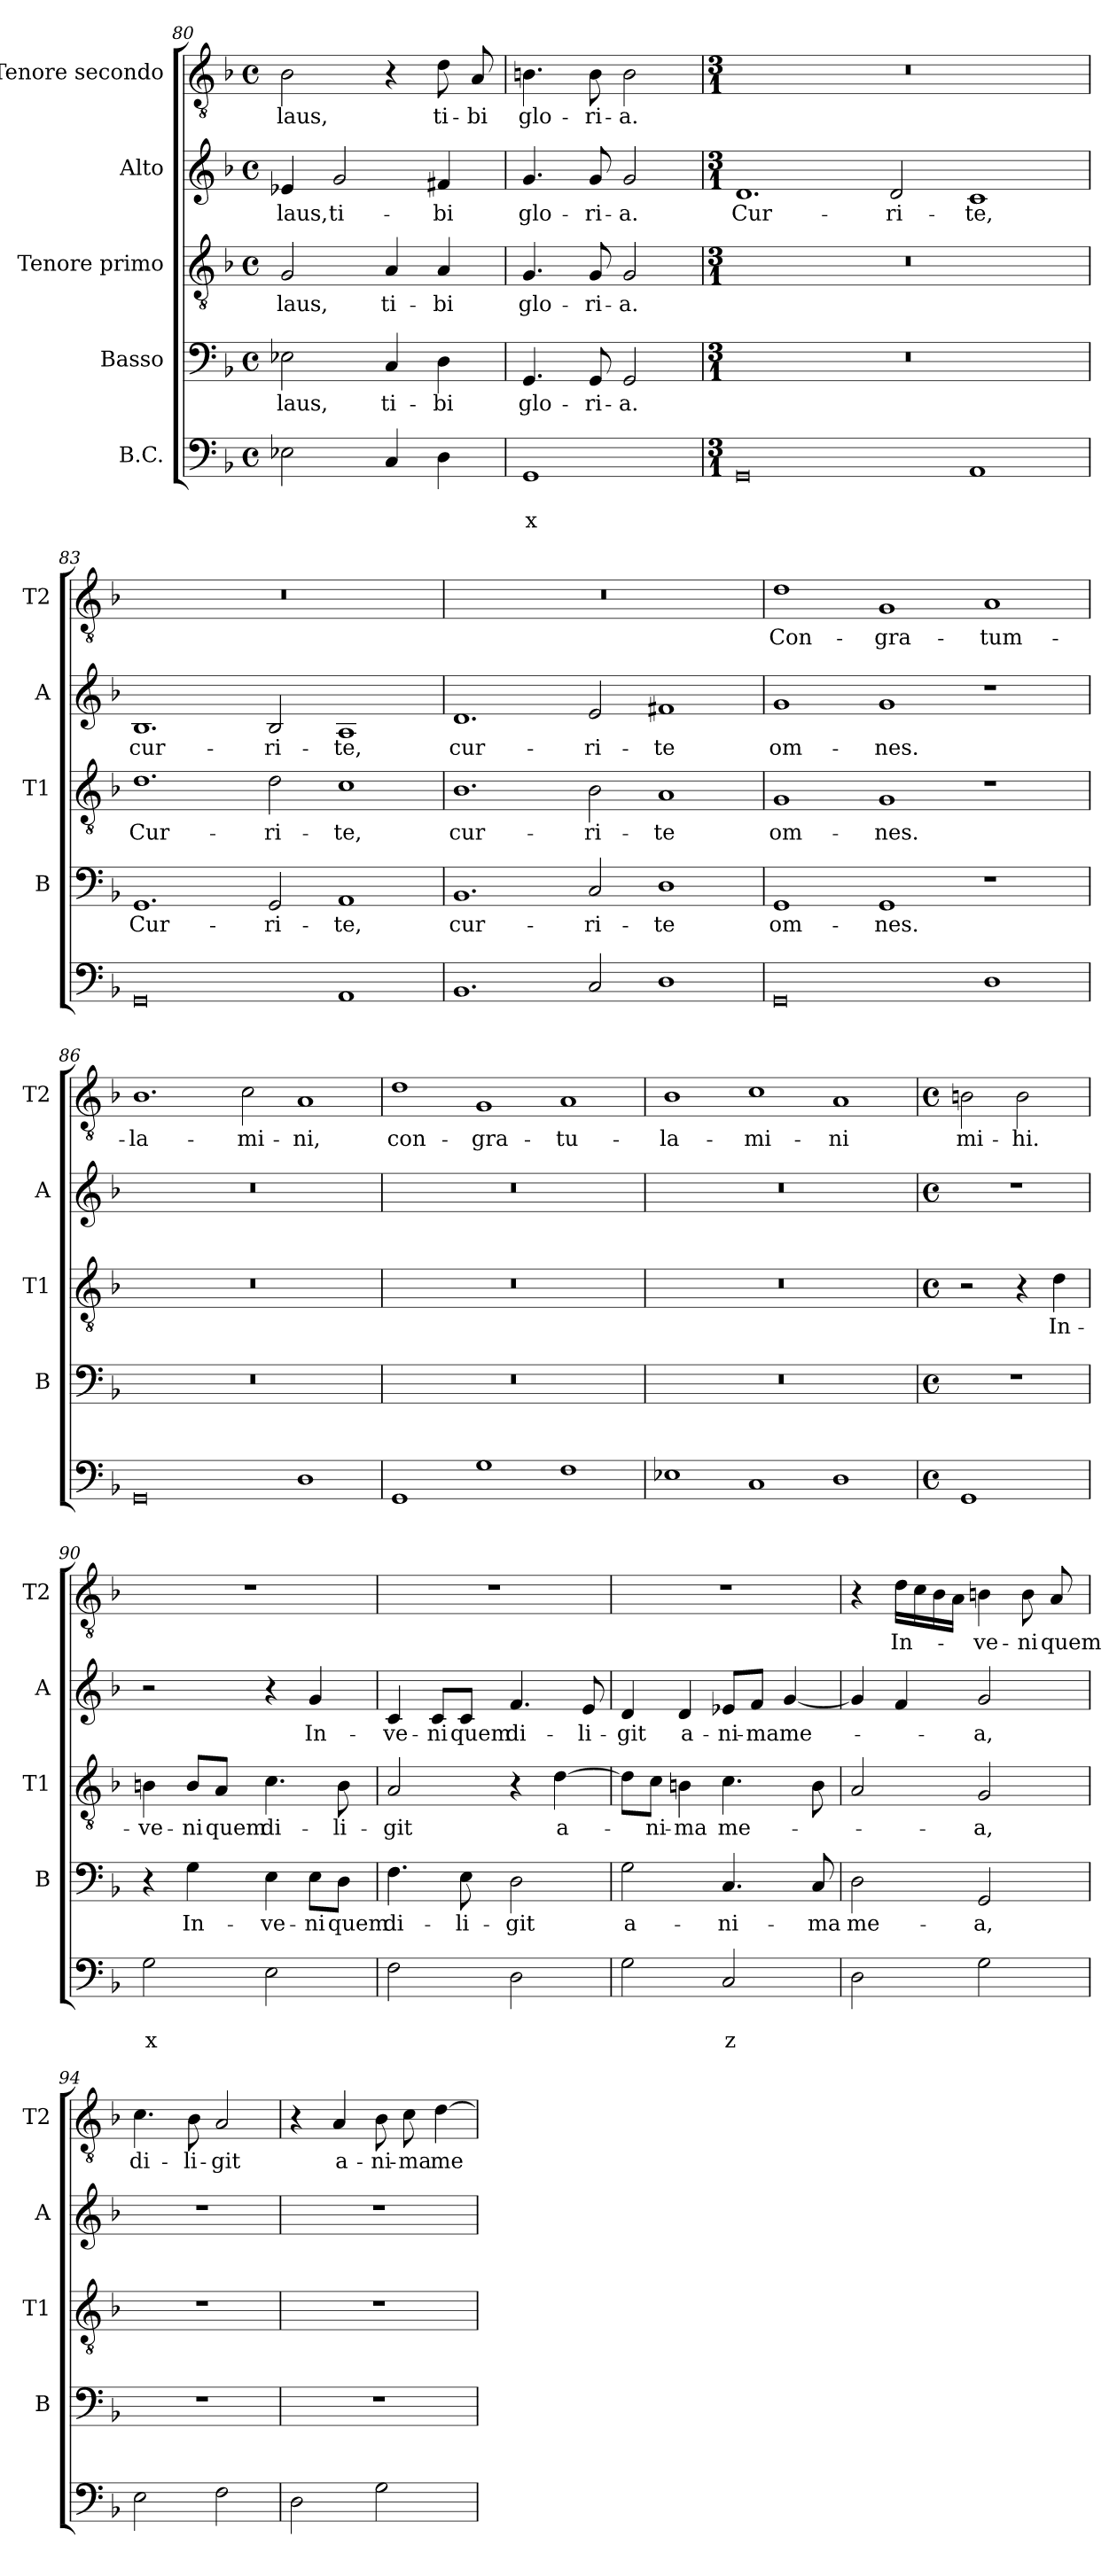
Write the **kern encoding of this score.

**kern	**text	**text	**kern	**text	**kern	**text	**kern	**text	**kern	**text
*part5	*part5	*part5	*part4	*part4	*part3	*part3	*part2	*part2	*part1	*part1
*staff5	*staff5	*staff5	*staff4	*staff4	*staff3	*staff3	*staff2	*staff2	*staff1	*staff1
*I"B.C.	*	*	*I"Basso	*	*I"Tenore primo	*	*I"Alto	*	*I"Tenore secondo	*
*	*	*	*I'B	*	*I'T1	*	*I'A	*	*I'T2	*
*clefF4	*	*	*clefF4	*	*clefGv2	*	*clefG2	*	*clefGv2	*
*k[b-]	*	*	*k[b-]	*	*k[b-]	*	*k[b-]	*	*k[b-]	*
*F:	*	*	*F:	*	*F:	*	*F:	*	*F:	*
*M4/4	*	*	*M4/4	*	*M4/4	*	*M4/4	*	*M4/4	*
*met(c)	*	*	*met(c)	*	*met(c)	*	*met(c)	*	*met(c)	*
=80	=80	=80	=80	=80	=80	=80	=80	=80	=80	=80
!	!	!	!	!LO:LY:b	!	!LO:LY:b	!	!LO:LY:b	!	!LO:LY:b
2E-X\	.	.	2E-X\	laus,	2G/	laus,	4e-X/	laus,	2B-\	laus,
!	!	!	!	!	!	!	!	!LO:LY:b	!	!
.	.	.	.	.	.	.	2g/	ti-	.	.
!	!	!	!	!LO:LY:b	!	!LO:LY:b	!	!	!	!
4C/	.	.	4C/	ti-	4A/	ti-	.	.	4r	.
!	!	!	!	!LO:LY:b	!	!LO:LY:b	!	!LO:LY:b	!	!LO:LY:b
4D\	.	.	4D\	-bi	4A/	-bi	4f#X/	-bi	8d\	ti-
!	!	!	!	!	!	!	!	!	!	!LO:LY:b
.	.	.	.	.	.	.	.	.	8A/	-bi
=81	=81	=81	=81	=81	=81	=81	=81	=81	=81	=81
!	!	!LO:LY:b	!	!LO:LY:b	!	!LO:LY:b	!	!LO:LY:b	!	!LO:LY:b
1GG	.	x	4.GG/	glo-	4.G/	glo-	4.g/	glo-	4.Bn\	glo-
!	!	!	!	!LO:LY:b	!	!LO:LY:b	!	!LO:LY:b	!	!LO:LY:b
.	.	.	8GG/	-ri-	8G/	-ri-	8g/	-ri-	8B\	-ri-
!	!	!	!	!LO:LY:b	!	!LO:LY:b	!	!LO:LY:b	!	!LO:LY:b
.	.	.	2GG/	-a.	2G/	-a.	2g/	-a.	2B\	-a.
!!LO:PB:g=z
=82	=82	=82	=82	=82	=82	=82	=82	=82	=82	=82
*M3/1	*	*	*M3/1	*	*M3/1	*	*M3/1	*	*M3/1	*
!	!	!	!	!	!	!	!	!LO:LY:b	!	!
0GG	.	.	0.r	.	0.r	.	1.d	Cur-	0.r	.
!	!	!	!	!	!	!	!	!LO:LY:b	!	!
.	.	.	.	.	.	.	2d/	-ri-	.	.
!	!	!	!	!	!	!	!	!LO:LY:b	!	!
1AA	.	.	.	.	.	.	1c	-te,	.	.
=83	=83	=83	=83	=83	=83	=83	=83	=83	=83	=83
!	!	!	!	!LO:LY:b	!	!LO:LY:b	!	!LO:LY:b	!	!
0GG	.	.	1.GG	Cur-	1.d	Cur-	1.B-	cur-	0.r	.
!	!	!	!	!LO:LY:b	!	!LO:LY:b	!	!LO:LY:b	!	!
.	.	.	2GG/	-ri-	2d\	-ri-	2B-/	-ri-	.	.
!	!	!	!	!LO:LY:b	!	!LO:LY:b	!	!LO:LY:b	!	!
1AA	.	.	1AA	-te,	1c	-te,	1A	-te,	.	.
=84	=84	=84	=84	=84	=84	=84	=84	=84	=84	=84
!	!	!	!	!LO:LY:b	!	!LO:LY:b	!	!LO:LY:b	!	!
1.BB-	.	.	1.BB-	cur-	1.B-	cur-	1.d	cur-	0.r	.
!	!	!	!	!LO:LY:b	!	!LO:LY:b	!	!LO:LY:b	!	!
2C/	.	.	2C/	-ri-	2B-\	-ri-	2e/	-ri-	.	.
!	!	!	!	!LO:LY:b	!	!LO:LY:b	!	!LO:LY:b	!	!
1D	.	.	1D	-te	1A	-te	1f#X	-te	.	.
=85	=85	=85	=85	=85	=85	=85	=85	=85	=85	=85
!	!	!	!	!LO:LY:b	!	!LO:LY:b	!	!LO:LY:b	!	!LO:LY:b
0GG	.	.	1GG	om-	1G	om-	1g	om-	1d	Con-
!	!	!	!	!LO:LY:b	!	!LO:LY:b	!	!LO:LY:b	!	!LO:LY:b
.	.	.	1GG	-nes.	1G	-nes.	1g	-nes.	1G	-gra-
!	!	!	!	!	!	!	!	!	!	!LO:LY:b
1D	.	.	1r	.	1r	.	1r	.	1A	-tum-
=86	=86	=86	=86	=86	=86	=86	=86	=86	=86	=86
!	!	!	!	!	!	!	!	!	!	!LO:LY:b
0GG	.	.	0.r	.	0.r	.	0.r	.	1.B-	-la-
!	!	!	!	!	!	!	!	!	!	!LO:LY:b
.	.	.	.	.	.	.	.	.	2c\	-mi-
!	!	!	!	!	!	!	!	!	!	!LO:LY:b
1D	.	.	.	.	.	.	.	.	1A	-ni,
=87	=87	=87	=87	=87	=87	=87	=87	=87	=87	=87
!	!	!	!	!	!	!	!	!	!	!LO:LY:b
1GG	.	.	0.r	.	0.r	.	0.r	.	1d	con-
!	!	!	!	!	!	!	!	!	!	!LO:LY:b
1G	.	.	.	.	.	.	.	.	1G	-gra-
!	!	!	!	!	!	!	!	!	!	!LO:LY:b
1F	.	.	.	.	.	.	.	.	1A	-tu-
=88	=88	=88	=88	=88	=88	=88	=88	=88	=88	=88
!	!	!	!	!	!	!	!	!	!	!LO:LY:b
1E-X	.	.	0.r	.	0.r	.	0.r	.	1B-	-la-
!	!	!	!	!	!	!	!	!	!	!LO:LY:b
1C	.	.	.	.	.	.	.	.	1c	-mi-
!	!	!	!	!	!	!	!	!	!	!LO:LY:b
1D	.	.	.	.	.	.	.	.	1A	-ni
!!LO:LB:g=z
=89	=89	=89	=89	=89	=89	=89	=89	=89	=89	=89
*M4/4	*	*	*M4/4	*	*M4/4	*	*M4/4	*	*M4/4	*
*met(c)	*	*	*met(c)	*	*met(c)	*	*met(c)	*	*met(c)	*
!	!	!	!	!	!	!	!	!	!	!LO:LY:b
1GG	.	.	1r	.	2r	.	1r	.	2Bn\	mi-
!	!	!	!	!	!	!	!	!	!	!LO:LY:b
.	.	.	.	.	4r	.	.	.	2B\	-hi.
!	!	!	!	!	!	!LO:LY:b	!	!	!	!
.	.	.	.	.	4d\	In-	.	.	.	.
=90	=90	=90	=90	=90	=90	=90	=90	=90	=90	=90
!	!	!LO:LY:b	!	!	!	!LO:LY:b	!	!	!	!
2G\	.	x	4r	.	4Bn\	-ve-	2r	.	1r	.
!	!	!	!	!LO:LY:b	!	!LO:LY:b	!	!	!	!
.	.	.	4G\	In-	8B/L	-ni	.	.	.	.
!	!	!	!	!	!	!LO:LY:b	!	!	!	!
.	.	.	.	.	8A/J	quem	.	.	.	.
!	!	!	!	!LO:LY:b	!	!LO:LY:b	!	!	!	!
2E\	.	.	4E\	-ve-	4.c\	di-	4r	.	.	.
!	!	!	!	!LO:LY:b	!	!	!	!LO:LY:b	!	!
.	.	.	8E\L	-ni	.	.	4g/	In-	.	.
!	!	!	!	!LO:LY:b	!	!LO:LY:b	!	!	!	!
.	.	.	8D\J	quem	8B\	-li-	.	.	.	.
=91	=91	=91	=91	=91	=91	=91	=91	=91	=91	=91
!	!	!	!	!LO:LY:b	!	!LO:LY:b	!	!LO:LY:b	!	!
2F\	.	.	4.F\	di-	2A/	-git	4c/	-ve-	1r	.
!	!	!	!	!	!	!	!	!LO:LY:b	!	!
.	.	.	.	.	.	.	8c/L	-ni	.	.
!	!	!	!	!LO:LY:b	!	!	!	!LO:LY:b	!	!
.	.	.	8E\	-li-	.	.	8c/J	quem	.	.
!	!	!	!	!LO:LY:b	!	!	!	!LO:LY:b	!	!
2D\	.	.	2D\	-git	4r	.	4.f/	di-	.	.
!	!	!	!	!	!	!LO:LY:b	!	!	!	!
.	.	.	.	.	[4d\	a-	.	.	.	.
!	!	!	!	!	!	!	!	!LO:LY:b	!	!
.	.	.	.	.	.	.	8e/	-li-	.	.
=92	=92	=92	=92	=92	=92	=92	=92	=92	=92	=92
!	!	!	!	!LO:LY:b	!	!	!	!LO:LY:b	!	!
2G\	.	.	2G\	a-	8d\L]	.	4d/	-git	1r	.
!	!	!	!	!	!	!LO:LY:b	!	!	!	!
.	.	.	.	.	8c\J	-ni-	.	.	.	.
!	!	!	!	!	!	!LO:LY:b	!	!LO:LY:b	!	!
.	.	.	.	.	4Bn\	-ma	4d/	a-	.	.
!	!	!LO:LY:b	!	!LO:LY:b	!	!LO:LY:b	!	!LO:LY:b	!	!
2C/	.	z	4.C/	-ni-	4.c\	me-	8e-X/L	-ni-	.	.
!	!	!	!	!	!	!	!	!LO:LY:b	!	!
.	.	.	.	.	.	.	8f/J	-ma	.	.
!	!	!	!	!	!	!	!	!LO:LY:b	!	!
.	.	.	.	.	.	.	[4g/	me-	.	.
!	!	!	!	!LO:LY:b	!	!	!	!	!	!
.	.	.	8C/	-ma	8B\	.	.	.	.	.
=93	=93	=93	=93	=93	=93	=93	=93	=93	=93	=93
!	!	!	!	!LO:LY:b	!	!	!	!	!	!
2D\	.	.	2D\	me-	2A/	.	4g/]	.	4r	.
!	!	!	!	!	!	!	!	!	!	!LO:LY:b
.	.	.	.	.	.	.	4f/	.	16d\LL	In-
.	.	.	.	.	.	.	.	.	16c\	.
.	.	.	.	.	.	.	.	.	16B-\	.
.	.	.	.	.	.	.	.	.	16A\JJ	.
!	!	!	!	!LO:LY:b	!	!LO:LY:b	!	!LO:LY:b	!	!LO:LY:b
2G\	.	.	2GG/	-a,	2G/	-a,	2g/	-a,	4Bn\	-ve-
!	!	!	!	!	!	!	!	!	!	!LO:LY:b
.	.	.	.	.	.	.	.	.	8B\	-ni
!	!	!	!	!	!	!	!	!	!	!LO:LY:b
.	.	.	.	.	.	.	.	.	8A/	quem
=94	=94	=94	=94	=94	=94	=94	=94	=94	=94	=94
!	!	!	!	!	!	!	!	!	!	!LO:LY:b
2E\	.	.	1r	.	1r	.	1r	.	4.c\	di-
!	!	!	!	!	!	!	!	!	!	!LO:LY:b
.	.	.	.	.	.	.	.	.	8B-\	-li-
!	!	!	!	!	!	!	!	!	!	!LO:LY:b
2F\	.	.	.	.	.	.	.	.	2A/	-git
!!LO:PB:g=z
=95	=95	=95	=95	=95	=95	=95	=95	=95	=95	=95
2D\	.	.	1r	.	1r	.	1r	.	4r	.
!	!	!	!	!	!	!	!	!	!	!LO:LY:b
.	.	.	.	.	.	.	.	.	4A/	a-
!	!	!	!	!	!	!	!	!	!	!LO:LY:b
2G\	.	.	.	.	.	.	.	.	8B-\	-ni-
!	!	!	!	!	!	!	!	!	!	!LO:LY:b
.	.	.	.	.	.	.	.	.	8c\	-ma
!	!	!	!	!	!	!	!	!	!	!LO:LY:b
.	.	.	.	.	.	.	.	.	[4d\	me-
=	=	=	=	=	=	=	=	=	=	=
*-	*-	*-	*-	*-	*-	*-	*-	*-	*-	*-
